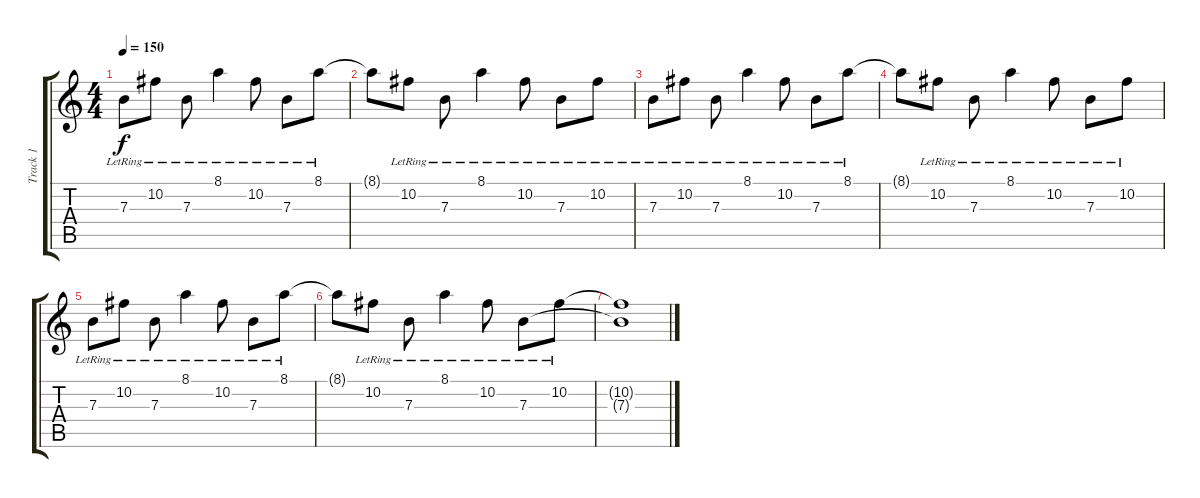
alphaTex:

\track ("Track 1" "Track 1") {instrument overdrivenguitar}
\staff {score tabs}
\tuning (Db4 Ab3 E3 B2 Gb2 B1) {hide}
\ts (4 4)
\tempo 150
\clef g2
\ks c
7.3{lr}.8{dy f instrument electricguitarclean} 10.2{lr}.8 7.3{lr}.8 8.1{lr}.4 10.2{lr}.8 7.3{lr}.8 8.1{lr}.8 |
8.1{t}.8 10.2{lr}.8 7.3{lr}.8 8.1{lr}.4 10.2{lr}.8 7.3{lr}.8 10.2{lr}.8 |
7.3{lr}.8{instrument electricguitarclean} 10.2{lr}.8 7.3{lr}.8 8.1{lr}.4 10.2{lr}.8 7.3{lr}.8 8.1{lr}.8 |
8.1{t}.8 10.2{lr}.8 7.3{lr}.8 8.1{lr}.4 10.2{lr}.8 7.3{lr}.8 10.2{lr}.8 |
7.3{lr}.8{instrument electricguitarclean} 10.2{lr}.8 7.3{lr}.8 8.1{lr}.4 10.2{lr}.8 7.3{lr}.8 8.1{lr}.8 |
8.1{t}.8 10.2{lr}.8 7.3{lr}.8 8.1{lr}.4 10.2{lr}.8 7.3{lr}.8 10.2{lr}.8 |
(10.2{t} 7.3{t}).1
